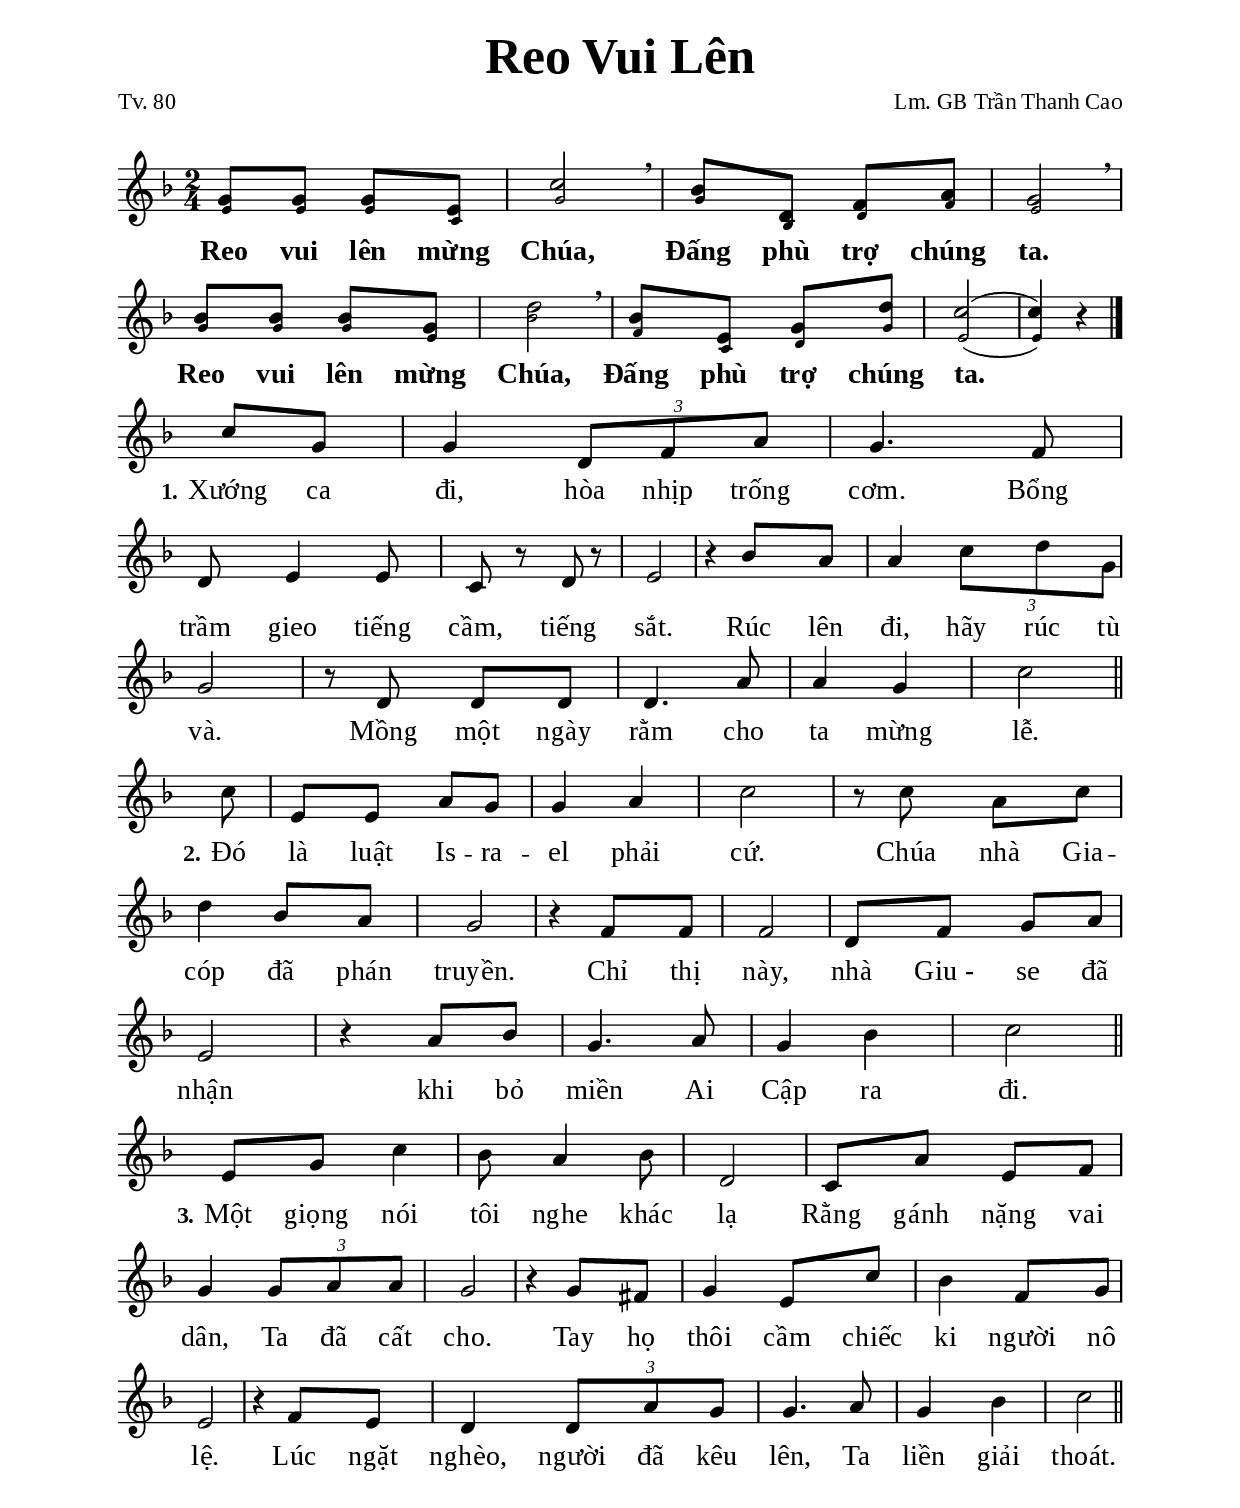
% Cài đặt chung
\version "2.22.1"
\include "english.ly"

\header {
  title = \markup { \fontsize #3 "Reo Vui Lên" }
  poet = "Tv. 80"
  composer = "Lm. GB Trần Thanh Cao"
  arranger = " "
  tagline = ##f
}

% Nhạc điệp khúc
nhacDiepKhucSop = \relative c'' {
  g8 g g e |
  c'2 \breathe |
  bf8 d, f a |
  g2 \breathe |
  bf8 bf bf g |
  d'2 \breathe |
  bf8 e, g d' |
  c2 ^( |
  c4) r \bar "|."
}

nhacDiepKhucBas = \relative c' {
  e8 e e c |
  g'2 |
  g8 bf, d f |
  e2 |
  g8 g g e |
  bf'2 |
  f8 c d g |
  e2 _( |
  e4) r
}

% Nhạc phiên khúc
nhacPhienKhucMot = \relative c'' {
  \partial 4 c8 g |
  g4 \tuplet 3/2 { d8 f a } |
  g4. f8 |
  d e4 e8 |
  c r d r |
  e2 |
  r4 bf'8 a |
  a4 \tuplet 3/2 { c8 d g, } |
  g2 |
  r8 d d d |
  d4. a'8 |
  a4 g |
  c2 \bar "||"
}

nhacPhienKhucHai = \relative c'' {
  \partial 8 c8 |
  e, e a g |
  g4 a |
  c2 |
  r8 c a c |
  d4 bf8 a |
  g2 |
  r4 f8 f |
  f2 |
  d8 f g a |
  e2 |
  r4 a8 bf |
  g4. a8 |
  g4 bf |
  c2 \bar "||"
}

nhacPhienKhucBa = \relative c' {
  e8 g c4 |
  bf8 a4 bf8 |
  d,2 |
  c8 a' e f |
  g4 \tuplet 3/2 { g8 a a } |
  g2 |
  r4 g8 fs |
  g4 e8 c' |
  bf4 f8 g |
  e2 |
  r4 f8 e |
  d4 \tuplet 3/2 { d8 a' g } |
  g4. a8 |
  g4 bf |
  c2 \bar "||"
}

% Lời điệp khúc
loiDiepKhuc = \lyricmode {
  Reo vui lên mừng Chúa, Đấng phù trợ chúng ta.
  Reo vui lên mừng Chúa, Đấng phù trợ chúng ta.
}

% Lời phiên khúc
loiPhienKhucMot = \lyricmode {
  \set stanza = #"1."
  Xướng ca đi, hòa nhịp trống cơm.
  Bổng trầm gieo tiếng cầm, tiếng sắt.
  Rúc lên đi, hãy rúc tù và.
  Mồng một ngày rằm cho ta mừng lễ.
}

loiPhienKhucHai = \lyricmode {
  \set stanza = #"2."
  Đó là luật Is -- ra -- el phải cứ.
  Chúa nhà Gia -- cóp đã phán truyền.
  Chỉ thị này, nhà "Giu -" se đã nhận
  khi bỏ miền Ai Cập ra đi.
}

loiPhienKhucBa = \lyricmode {
  \set stanza = #"3."
  Một giọng nói tôi nghe khác lạ
  Rằng gánh nặng vai dân, Ta đã cất cho.
  Tay họ thôi cầm chiếc ki người nô lệ.
  Lúc ngặt nghèo, người đã kêu lên, Ta liền giải thoát.
}


% Dàn trang
\paper {
  #(set-paper-size "a4")
  top-margin = 20\mm
  bottom-margin = 10\mm
  left-margin = 20\mm
  right-margin = 20\mm
  indent = #0
  #(define fonts
    (make-pango-font-tree
      "Liberation Serif"
      "Liberation Serif"
      "Liberation Serif"
      (/ 20 20)))
  page-count = #1
  system-system-spacing = #'((basic-distance . 11.5)
                             (minimum-distance . 11.5)
                             (padding . 1))
  score-system-spacing = #'((basic-distance . 11.5)
                             (minimum-distance . 11.5)
                             (padding . 1))
}

% Thiết lập tông và nhịp
TongNhip = { \key f \major \time 2/4 }

% Đổi kích thước nốt cho bè phụ
notBePhu =
#(define-music-function (font-size music) (number? ly:music?)
   (for-some-music
     (lambda (m)
       (if (music-is-of-type? m 'rhythmic-event)
           (begin
             (set! (ly:music-property m 'tweaks)
                   (cons `(font-size . ,font-size)
                         (ly:music-property m 'tweaks)))
             #t)
           #f))
     music)
   music)

\score {
  \new ChoirStaff <<
    \new Staff = diepKhuc \with {
        \consists "Merge_rests_engraver"
        %\magnifyStaff #(magstep +1)
        printPartCombineTexts = ##f
      }
      <<
      \new Voice \TongNhip \partCombine 
        \nhacDiepKhucSop
        \notBePhu -3 { \nhacDiepKhucBas }
      \new NullVoice = nhacThamChieu \nhacDiepKhucSop
      \new Lyrics \with {
          \override VerticalAxisGroup.
            nonstaff-relatedstaff-spacing.padding = #1
          \override VerticalAxisGroup.
            nonstaff-unrelatedstaff-spacing.padding = #1
        }
        \lyricsto nhacThamChieu \loiDiepKhuc
      >>
  >>
  \layout {
    \override Lyrics.LyricText.font-series = #'bold
    \override Lyrics.LyricText.font-size = #+2
    \override Lyrics.LyricSpace.minimum-distance = #3
    \override Score.BarNumber.break-visibility = ##(#f #f #f)
    \override Score.SpacingSpanner.uniform-stretching = ##t
  }
}

\score {
  \new ChoirStaff <<
    \new Staff = phienKhuc \with {
        %\magnifyStaff #(magstep +1)
      }
      <<
      \new Voice = beSop {
        \key f \major \time 2/4 \nhacPhienKhucMot
      }
    >>
    \new Lyrics \with {
          \override VerticalAxisGroup.
            nonstaff-relatedstaff-spacing.padding = #1
          \override VerticalAxisGroup.
            nonstaff-unrelatedstaff-spacing.padding = #1
        }
        \lyricsto beSop \loiPhienKhucMot
  >>
  \layout {
    \override Staff.TimeSignature.transparent = ##t
    \override Lyrics.LyricText.font-size = #+2
    \override Lyrics.LyricSpace.minimum-distance = #3.5
    \override Score.BarNumber.break-visibility = ##(#f #f #f)
    \override Score.SpacingSpanner.uniform-stretching = ##t
  }
}

\score {
  \new ChoirStaff <<
    \new Staff = phienKhuc \with {
        %\magnifyStaff #(magstep +1)
      }
      <<
      \new Voice = beSop {
        \key f \major \time 2/4 \nhacPhienKhucHai
      }
    >>
    \new Lyrics \with {
          \override VerticalAxisGroup.
            nonstaff-relatedstaff-spacing.padding = #1.2
          \override VerticalAxisGroup.
            nonstaff-unrelatedstaff-spacing.padding = #1
        }
        \lyricsto beSop \loiPhienKhucHai
  >>
  \layout {
    \override Staff.TimeSignature.transparent = ##t
    \override Lyrics.LyricText.font-size = #+2
    \override Lyrics.LyricSpace.minimum-distance = #4
    \override Score.BarNumber.break-visibility = ##(#f #f #f)
    \override Score.SpacingSpanner.uniform-stretching = ##t
  }
}

\score {
  \new ChoirStaff <<
    \new Staff = phienKhuc \with {
        %\magnifyStaff #(magstep +1)
      }
      <<
      \new Voice = beSop {
        \key f \major \time 2/4 \nhacPhienKhucBa
      }
    >>
    \new Lyrics \with {
          \override VerticalAxisGroup.
            nonstaff-relatedstaff-spacing.padding = #1
          \override VerticalAxisGroup.
            nonstaff-unrelatedstaff-spacing.padding = #1
        }
        \lyricsto beSop \loiPhienKhucBa
  >>
  \layout {
    \override Staff.TimeSignature.transparent = ##t
    \override Lyrics.LyricText.font-size = #+2
    \override Lyrics.LyricSpace.minimum-distance = #3
    \override Score.BarNumber.break-visibility = ##(#f #f #f)
    \override Score.SpacingSpanner.uniform-stretching = ##t
  }
}
